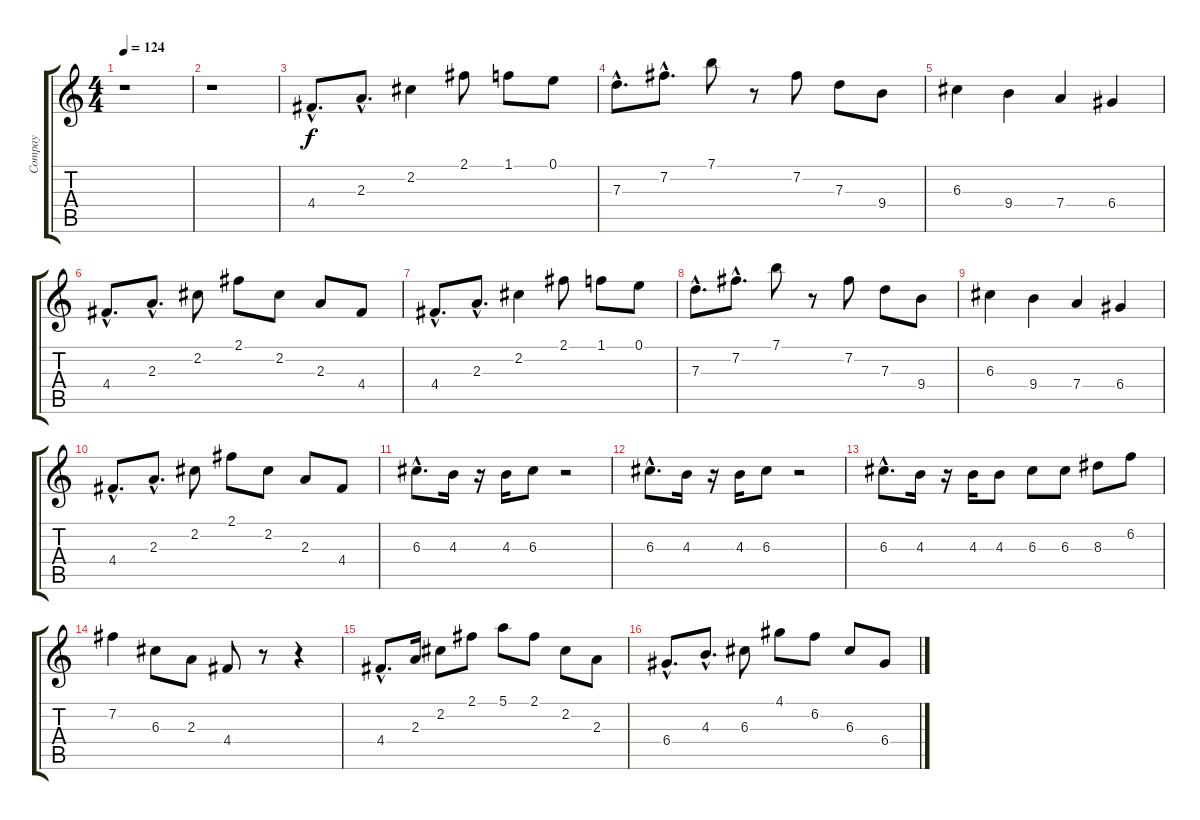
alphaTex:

\track ("Compay" "Compay") {instrument acousticguitarsteel}
\staff {score tabs}
\tuning (E4 B3 G3 D3 A2 E2) {hide}
\ts (4 4)
\tempo 124
\clef g2
\ks c
r.1{dy f instrument acousticguitarsteel} |
r.1 |
4.4{hac}.8{d} 2.3{hac}.8{d} 2.2.4 2.1.8 1.1.8 0.1.8 |
7.3{hac}.8{d} 7.2{hac}.8{d} 7.1.8 r.8 7.2.8 7.3.8 9.4.8 |
6.3.4 9.4.4 7.4.4 6.4.4 |
4.4{hac}.8{d} 2.3{hac}.8{d} 2.2.8 2.1.8 2.2.8 2.3.8 4.4.8 |
4.4{hac}.8{d} 2.3{hac}.8{d} 2.2.4 2.1.8 1.1.8 0.1.8 |
7.3{hac}.8{d} 7.2{hac}.8{d} 7.1.8 r.8 7.2.8 7.3.8 9.4.8 |
6.3.4 9.4.4 7.4.4 6.4.4 |
4.4{hac}.8{d} 2.3{hac}.8{d} 2.2.8 2.1.8 2.2.8 2.3.8 4.4.8 |
6.3{hac}.8{d} 4.3.16 r.16 4.3.16 6.3.8 r.2 |
6.3{hac}.8{d} 4.3.16 r.16 4.3.16 6.3.8 r.2 |
6.3{hac}.8{d} 4.3.16 r.16 4.3.16 4.3.8 6.3.8 6.3.8 8.3.8 6.2.8 |
7.2.4 6.3.8 2.3.8 4.4.8 r.8 r.4 |
4.4{hac}.8{d} 2.3.16 2.2.8 2.1.8 5.1.8 2.1.8 2.2.8 2.3.8 |
6.4{hac}.8{d} 4.3{hac}.8{d} 6.3.8 4.1.8 6.2.8 6.3.8 6.4.8
